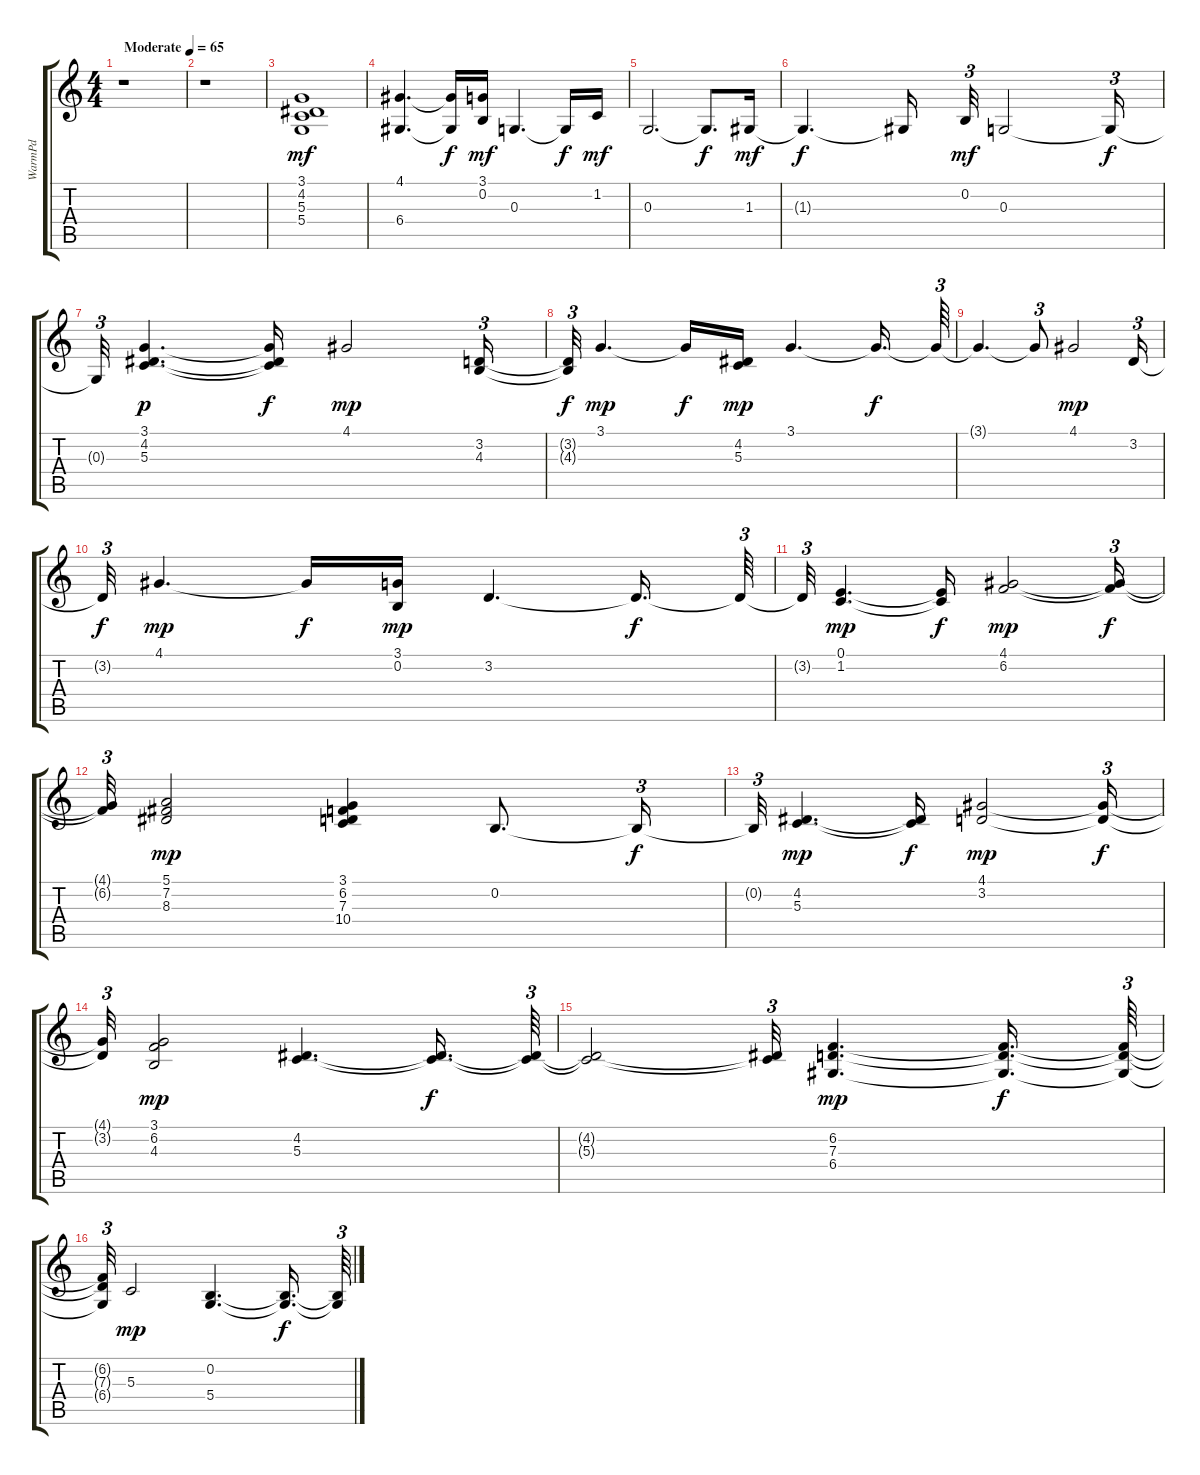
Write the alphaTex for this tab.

\track ("WarmPd" "WarmPd") {instrument pad2warm}
\staff {score tabs}
\tuning (E4 B3 G3 D3 A2 E2) {hide}
\ts (4 4)
\tempo (65 "Moderate")
\clef g2
\ks c
r.1{dy mf instrument pad2warm} |
r.1 |
(3.1 4.2 5.3 5.4).1 |
(4.1 6.4).4{d} (4.1{t} 6.4{t}).16{dy f} (3.1 0.2).16{dy mf} 0.3.4{d} 0.3{t}.16{dy f} 1.2.16{dy mf} |
0.3.2{d} 0.3{t}.8{d dy f} 1.3.16{dy mf} |
1.3{t}.4{d dy f} 1.3{t}.16 0.2.32{tu (3 2) dy mf} 0.3.2 0.3{t}.16{tu (3 2) dy f} |
0.3{t}.32{tu (3 2)} (3.1 4.2 5.3).4{d dy p} (3.1{t} 4.2{t} 5.3{t}).16{dy f} 4.1.2{dy mp} (3.2 4.3).16{tu (3 2)} |
(3.2{t} 4.3{t}).32{tu (3 2) dy f} 3.1.4{d dy mp} 3.1{t}.16{dy f} (4.2 5.3).16{dy mp} 3.1.4{d} 3.1{t}.16{d dy f} 3.1{t}.64{tu (3 2)} |
3.1{t}.4{d} 3.1{t}.8{tu (3 2)} 4.1.2{dy mp} 3.2.16{tu (3 2)} |
3.2{t}.32{tu (3 2) dy f} 4.1.4{d dy mp} 4.1{t}.16{dy f} (3.1 0.2).16{dy mp} 3.2.4{d} 3.2{t}.16{d dy f} 3.2{t}.64{tu (3 2)} |
3.2{t}.32{tu (3 2)} (0.1 1.2).4{d dy mp} (0.1{t} 1.2{t}).16{dy f} (4.1 6.2).2{dy mp} (4.1{t} 6.2{t}).16{tu (3 2) dy f} |
(4.1{t} 6.2{t}).32{tu (3 2)} (5.1 7.2 8.3).2{dy mp} (3.1 6.2 7.3 10.4).4 0.2.8{d} 0.2{t}.16{tu (3 2) dy f} |
0.2{t}.32{tu (3 2)} (4.2 5.3).4{d dy mp} (4.2{t} 5.3{t}).16{dy f} (4.1 3.2).2{dy mp} (4.1{t} 3.2{t}).16{tu (3 2) dy f} |
(4.1{t} 3.2{t}).32{tu (3 2)} (3.1 6.2 4.3).2{dy mp} (4.2 5.3).4{d} (4.2{t} 5.3{t}).16{d dy f} (4.2{t} 5.3{t}).64{tu (3 2)} |
(4.2{t} 5.3{t}).2 (4.2{t} 5.3{t}).32{tu (3 2)} (6.2 7.3 6.4).4{d dy mp} (6.2{t} 7.3{t} 6.4{t}).16{d dy f} (6.2{t} 7.3{t} 6.4{t}).64{tu (3 2)} |
(6.2{t} 7.3{t} 6.4{t}).32{tu (3 2)} 5.3.2{dy mp} (0.2 5.4).4{d} (0.2{t} 5.4{t}).16{d dy f} (0.2{t} 5.4{t}).64{tu (3 2)}
